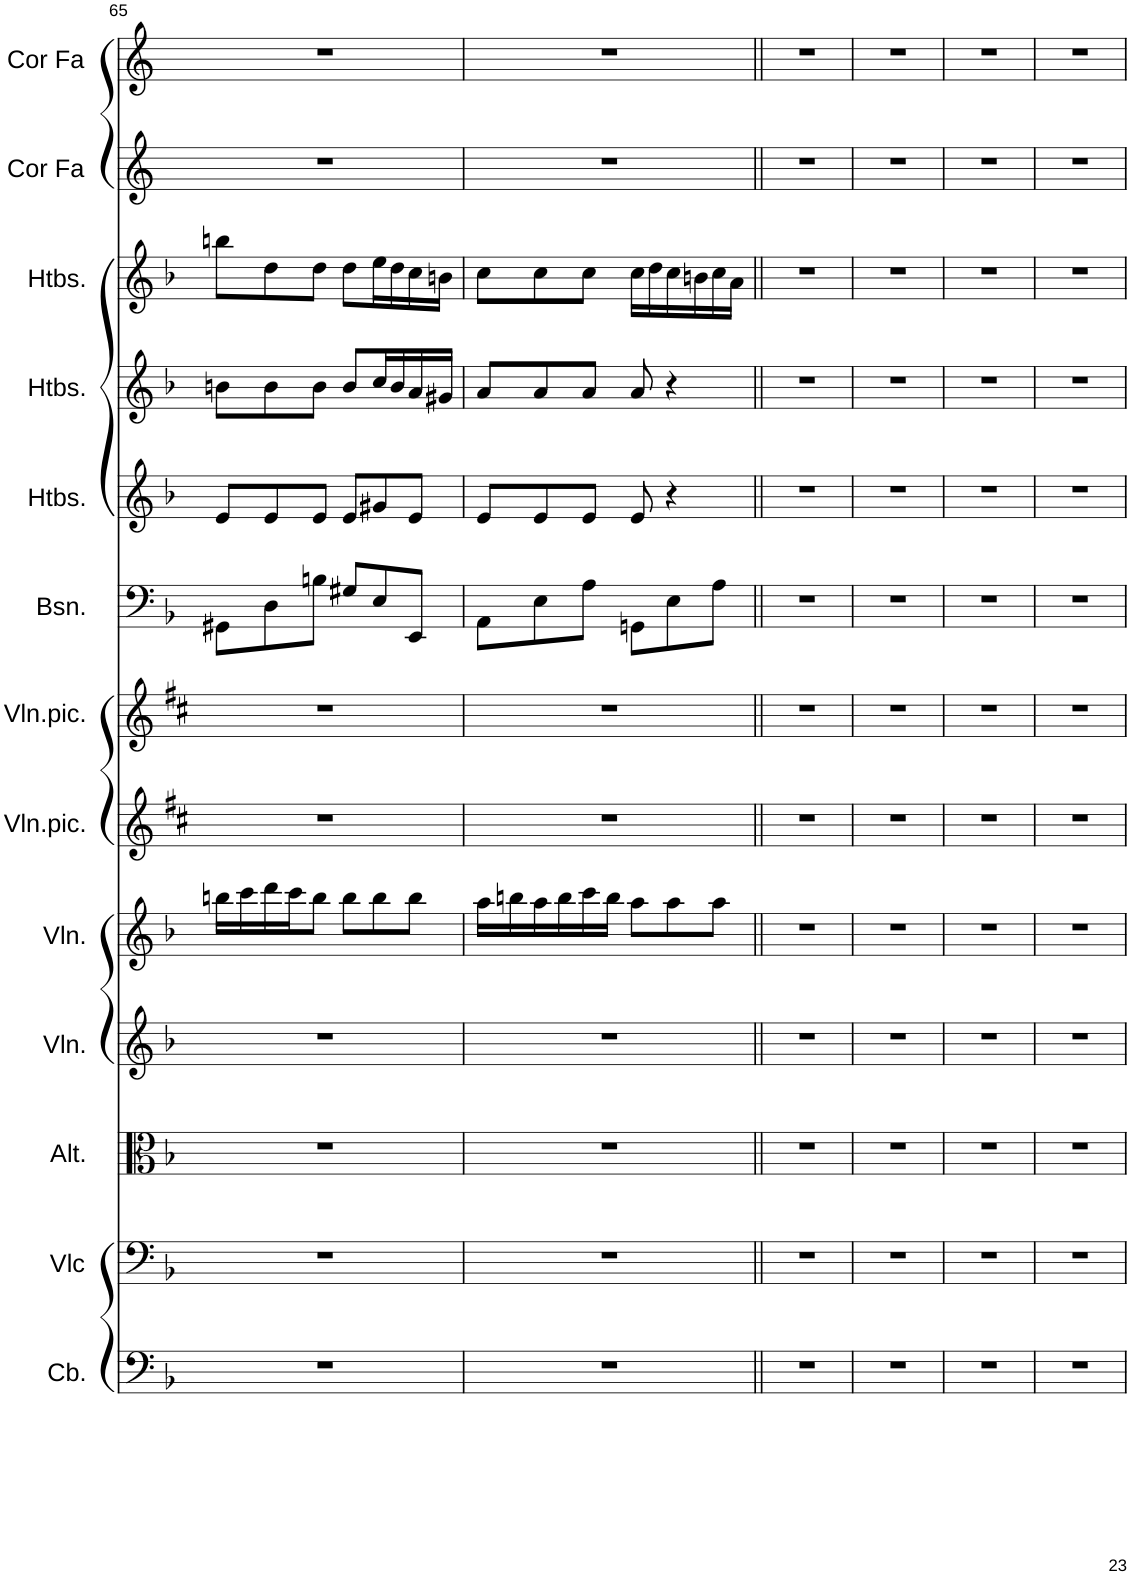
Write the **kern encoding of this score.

**kern	**kern	**kern	**kern	**kern	**kern	**kern	**kern	**kern	**kern	**kern	**kern	**kern
*part13	*part12	*part11	*part10	*part9	*part8	*part7	*part6	*part5	*part4	*part3	*part2	*part1
*staff13	*staff12	*staff11	*staff10	*staff9	*staff8	*staff7	*staff6	*staff5	*staff4	*staff3	*staff2	*staff1
*I"Contrebasse	*I"Violoncelle	*I"Alto	*I"Violon	*I"Violon	*I"Violon	*I"Violon piccolo	*I"Basson	*I"Hautbois	*I"Hautbois	*I"Hautbois	*I"Cor en Fa	*I"Cor en Fa
*I'Cb.	*I'Vlc	*I'Alt.	*I'Vln.	*I'Vln.	*	*I'Vln.pic.	*I'Bsn.	*I'Htbs.	*I'Htbs.	*I'Htbs.	*I'Cor Fa	*I'Cor Fa
!!LO:PB:g=z
*clefF4	*clefF4	*clefC3	*clefG2	*clefG2	*clefG2	*clefG2	*clefF4	*clefG2	*clefG2	*clefG2	*clefG2	*clefG2
*Trd7c12	*	*	*	*	*Trd5c9	*Trd5c9	*	*	*	*	*Trd4c7	*Trd4c7
*k[b-]	*k[b-]	*k[b-]	*k[b-]	*k[b-]	*k[f#c#]	*k[f#c#]	*k[b-]	*k[b-]	*k[b-]	*k[b-]	*k[]	*k[]
*M6/8	*M6/8	*M6/8	*M6/8	*M6/8	*M6/8	*M6/8	*M6/8	*M6/8	*M6/8	*M6/8	*M6/8	*M6/8
=65	=65	=65	=65	=65	=65	=65	=65	=65	=65	=65	=65	=65
2.r	2.r	2.r	2.r	16bbn\LL	2.r	2.r	8GG#X\L	8e/L	8bn\L	8bbn\L	2.r	2.r
.	.	.	.	16ccc\	.	.	.	.	.	.	.	.
.	.	.	.	16ddd\	.	.	8D\	8e/	8b\	8dd\	.	.
.	.	.	.	16ccc\J	.	.	.	.	.	.	.	.
.	.	.	.	8bb\J	.	.	8Bn\J	8e/J	8b\J	8dd\J	.	.
.	.	.	.	8bb\L	.	.	8G#X/L	8e/L	8b/L	8dd\L	.	.
.	.	.	.	8bb\	.	.	8E/	8g#X/	16cc/L	16ee\L	.	.
.	.	.	.	.	.	.	.	.	16b/	16dd\	.	.
.	.	.	.	8bb\J	.	.	8EE/J	8e/J	16a/	16cc\	.	.
.	.	.	.	.	.	.	.	.	16g#X/JJ	16bn\JJ	.	.
=66	=66	=66	=66	=66	=66	=66	=66	=66	=66	=66	=66	=66
2.r	2.r	2.r	2.r	16aa\LL	2.r	2.r	8AA\L	8e/L	8a/L	8cc\L	2.r	2.r
.	.	.	.	16bbn\	.	.	.	.	.	.	.	.
.	.	.	.	16aa\	.	.	8E\	8e/	8a/	8cc\	.	.
.	.	.	.	16bb\	.	.	.	.	.	.	.	.
.	.	.	.	16ccc\	.	.	8A\J	8e/J	8a/J	8cc\J	.	.
.	.	.	.	16bb\JJ	.	.	.	.	.	.	.	.
.	.	.	.	8aa\L	.	.	8GGn\L	8e/	8a/	16cc\LL	.	.
.	.	.	.	.	.	.	.	.	.	16dd\	.	.
.	.	.	.	8aa\	.	.	8E\	4r	4r	16cc\	.	.
.	.	.	.	.	.	.	.	.	.	16bn\	.	.
.	.	.	.	8aa\J	.	.	8A\J	.	.	16cc\	.	.
.	.	.	.	.	.	.	.	.	.	16a\JJ	.	.
=67||	=67||	=67||	=67||	=67||	=67||	=67||	=67||	=67||	=67||	=67||	=67||	=67||
2.r	2.r	2.r	2.r	2.r	2.r	2.r	2.r	2.r	2.r	2.r	2.r	2.r
=68	=68	=68	=68	=68	=68	=68	=68	=68	=68	=68	=68	=68
2.r	2.r	2.r	2.r	2.r	2.r	2.r	2.r	2.r	2.r	2.r	2.r	2.r
=69	=69	=69	=69	=69	=69	=69	=69	=69	=69	=69	=69	=69
2.r	2.r	2.r	2.r	2.r	2.r	2.r	2.r	2.r	2.r	2.r	2.r	2.r
=70	=70	=70	=70	=70	=70	=70	=70	=70	=70	=70	=70	=70
2.r	2.r	2.r	2.r	2.r	2.r	2.r	2.r	2.r	2.r	2.r	2.r	2.r
=	=	=	=	=	=	=	=	=	=	=	=	=
*-	*-	*-	*-	*-	*-	*-	*-	*-	*-	*-	*-	*-
